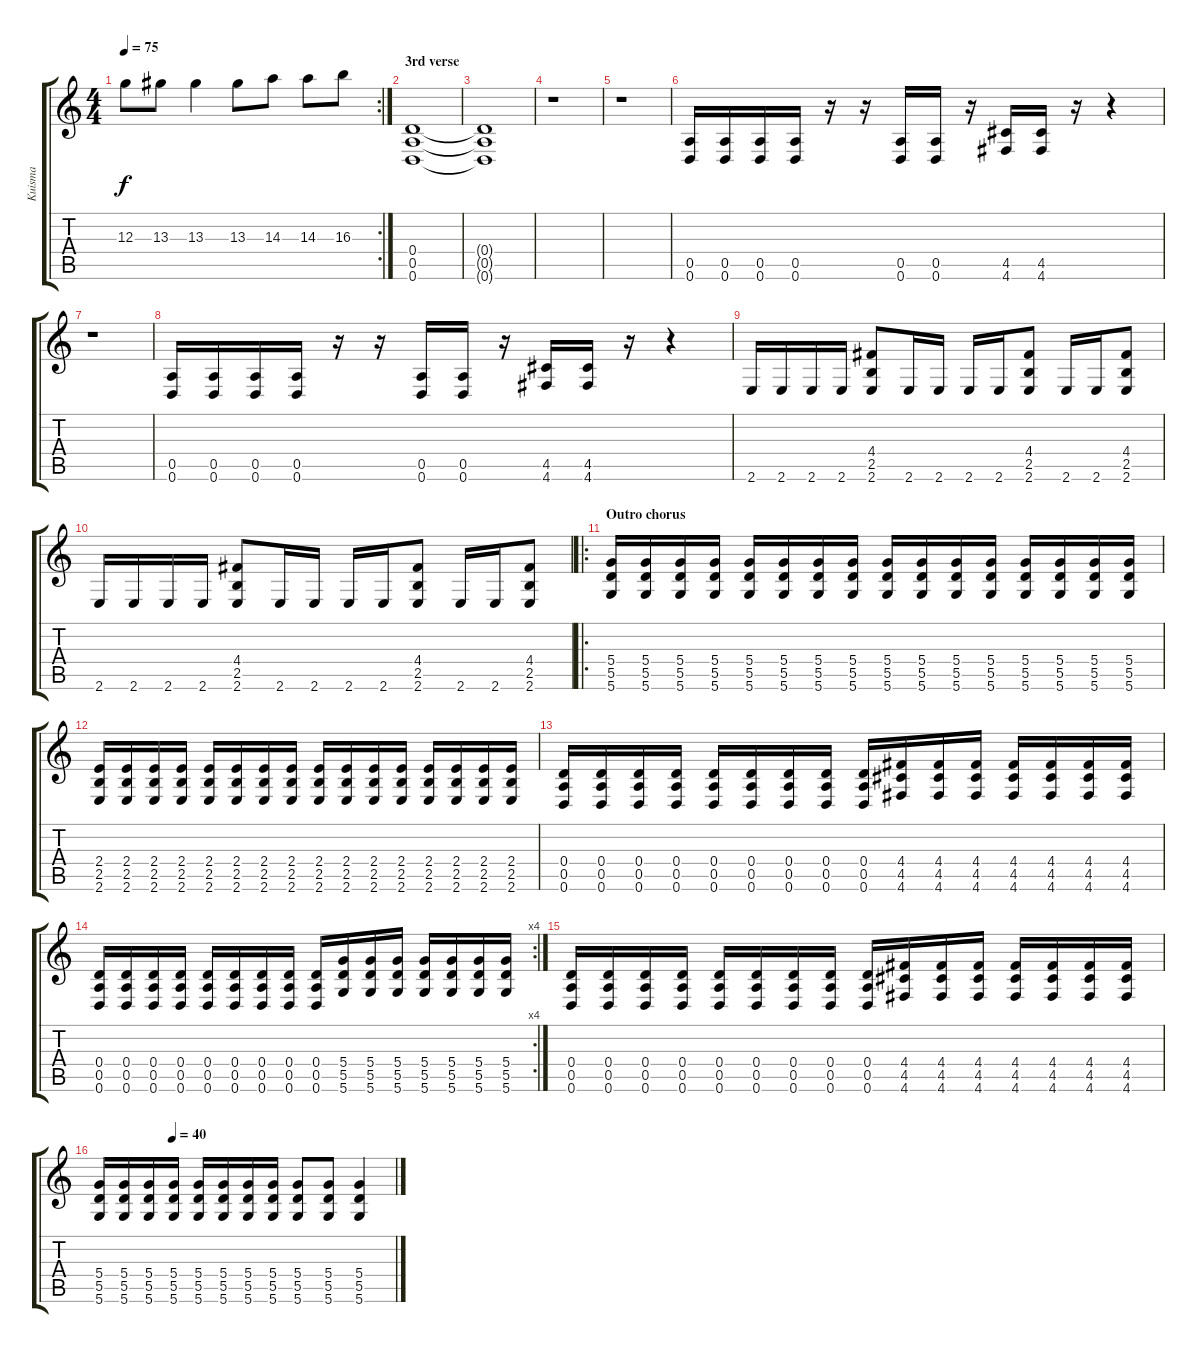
\track ("Kuisma" "Kuisma") {instrument distortionguitar}
\staff {score tabs}
\tuning (E4 B3 G3 D3 A2 D2) {hide}
\rc 2
\ts (4 4)
\tempo 75
\clef g2
\ks c
12.3.8{dy f} 13.3.8 13.3.4 13.3.8 14.3.8 14.3.8 16.3.8 |
\section ("" "3rd verse")
(0.4 0.5 0.6).1{volume 0 balance 0} |
(0.4{t} 0.5{t} 0.6{t}).1 |
r.1 |
r.1 |
(0.5 0.6).16{volume 13} (0.5 0.6).16 (0.5 0.6).16 (0.5 0.6).16 r.16 r.16 (0.5 0.6).16 (0.5 0.6).16 r.16 (4.5 4.6).16 (4.5 4.6).16 r.16 r.4 |
r.1 |
(0.5 0.6).16 (0.5 0.6).16 (0.5 0.6).16 (0.5 0.6).16 r.16 r.16 (0.5 0.6).16 (0.5 0.6).16 r.16 (4.5 4.6).16 (4.5 4.6).16 r.16 r.4 |
2.6.16 2.6.16 2.6.16 2.6.16 (4.4 2.5 2.6).8 2.6.16 2.6.16 2.6.16 2.6.16 (4.4 2.5 2.6).8 2.6.16 2.6.16 (4.4 2.5 2.6).8 |
2.6.16 2.6.16 2.6.16 2.6.16 (4.4 2.5 2.6).8 2.6.16 2.6.16 2.6.16 2.6.16 (4.4 2.5 2.6).8 2.6.16 2.6.16 (4.4 2.5 2.6).8 |
\ro
\section ("" "Outro chorus")
(5.4 5.5 5.6).16 (5.4 5.5 5.6).16 (5.4 5.5 5.6).16 (5.4 5.5 5.6).16 (5.4 5.5 5.6).16 (5.4 5.5 5.6).16 (5.4 5.5 5.6).16 (5.4 5.5 5.6).16 (5.4 5.5 5.6).16 (5.4 5.5 5.6).16 (5.4 5.5 5.6).16 (5.4 5.5 5.6).16 (5.4 5.5 5.6).16 (5.4 5.5 5.6).16 (5.4 5.5 5.6).16 (5.4 5.5 5.6).16 |
(2.4 2.5 2.6).16 (2.4 2.5 2.6).16 (2.4 2.5 2.6).16 (2.4 2.5 2.6).16 (2.4 2.5 2.6).16 (2.4 2.5 2.6).16 (2.4 2.5 2.6).16 (2.4 2.5 2.6).16 (2.4 2.5 2.6).16 (2.4 2.5 2.6).16 (2.4 2.5 2.6).16 (2.4 2.5 2.6).16 (2.4 2.5 2.6).16 (2.4 2.5 2.6).16 (2.4 2.5 2.6).16 (2.4 2.5 2.6).16 |
(0.4 0.5 0.6).16 (0.4 0.5 0.6).16 (0.4 0.5 0.6).16 (0.4 0.5 0.6).16 (0.4 0.5 0.6).16 (0.4 0.5 0.6).16 (0.4 0.5 0.6).16 (0.4 0.5 0.6).16 (0.4 0.5 0.6).16 (4.4 4.5 4.6).16 (4.4 4.5 4.6).16 (4.4 4.5 4.6).16 (4.4 4.5 4.6).16 (4.4 4.5 4.6).16 (4.4 4.5 4.6).16 (4.4 4.5 4.6).16 |
\rc 4
(0.4 0.5 0.6).16 (0.4 0.5 0.6).16 (0.4 0.5 0.6).16 (0.4 0.5 0.6).16 (0.4 0.5 0.6).16 (0.4 0.5 0.6).16 (0.4 0.5 0.6).16 (0.4 0.5 0.6).16 (0.4 0.5 0.6).16 (5.4 5.5 5.6).16 (5.4 5.5 5.6).16 (5.4 5.5 5.6).16 (5.4 5.5 5.6).16 (5.4 5.5 5.6).16 (5.4 5.5 5.6).16 (5.4 5.5 5.6).16 |
(0.4 0.5 0.6).16 (0.4 0.5 0.6).16 (0.4 0.5 0.6).16 (0.4 0.5 0.6).16 (0.4 0.5 0.6).16 (0.4 0.5 0.6).16 (0.4 0.5 0.6).16 (0.4 0.5 0.6).16 (0.4 0.5 0.6).16 (4.4 4.5 4.6).16 (4.4 4.5 4.6).16 (4.4 4.5 4.6).16 (4.4 4.5 4.6).16 (4.4 4.5 4.6).16 (4.4 4.5 4.6).16 (4.4 4.5 4.6).16 |
\tempo (40 0.25)
(5.4 5.5 5.6).16 (5.4 5.5 5.6).16 (5.4 5.5 5.6).16 (5.4 5.5 5.6).16 (5.4 5.5 5.6).16 (5.4 5.5 5.6).16 (5.4 5.5 5.6).16 (5.4 5.5 5.6).16 (5.4 5.5 5.6).8 (5.4 5.5 5.6).8 (5.4 5.5 5.6).4
